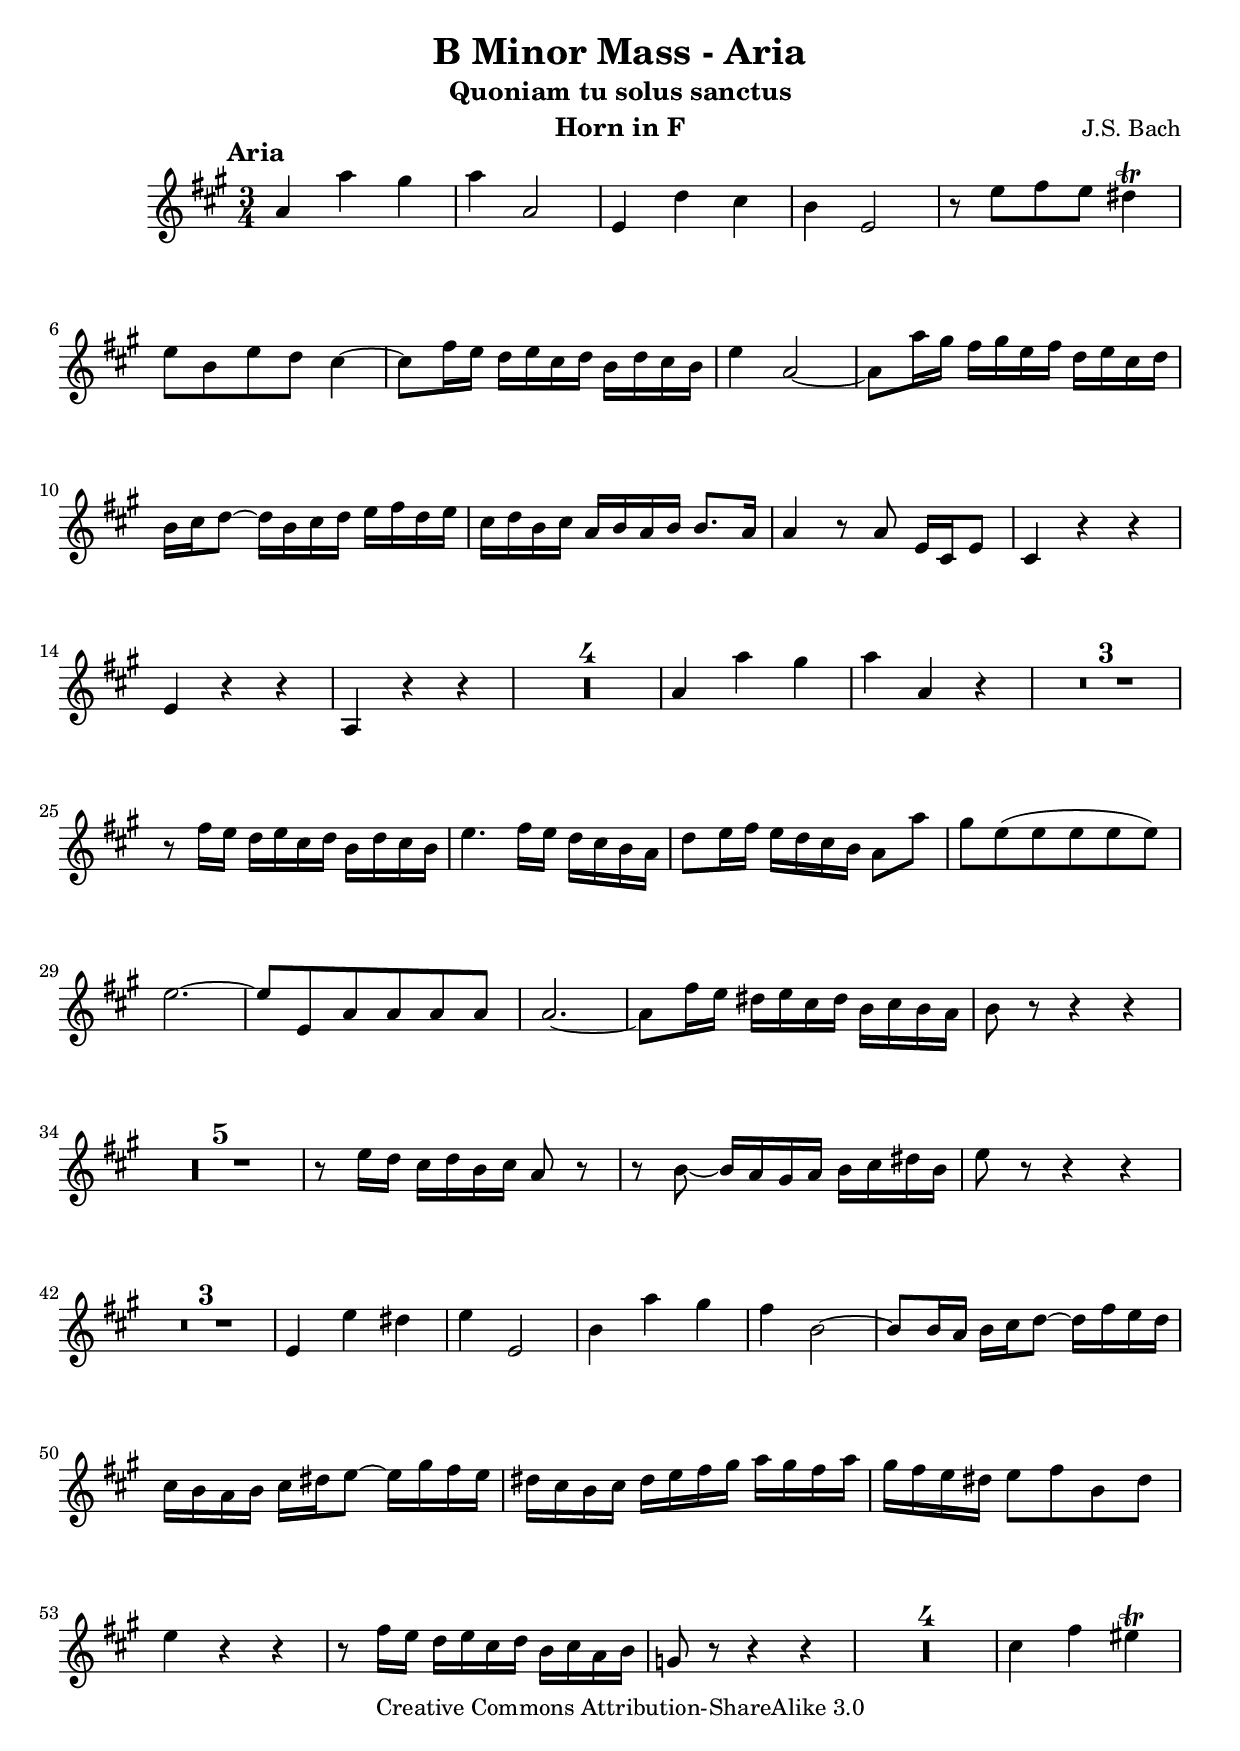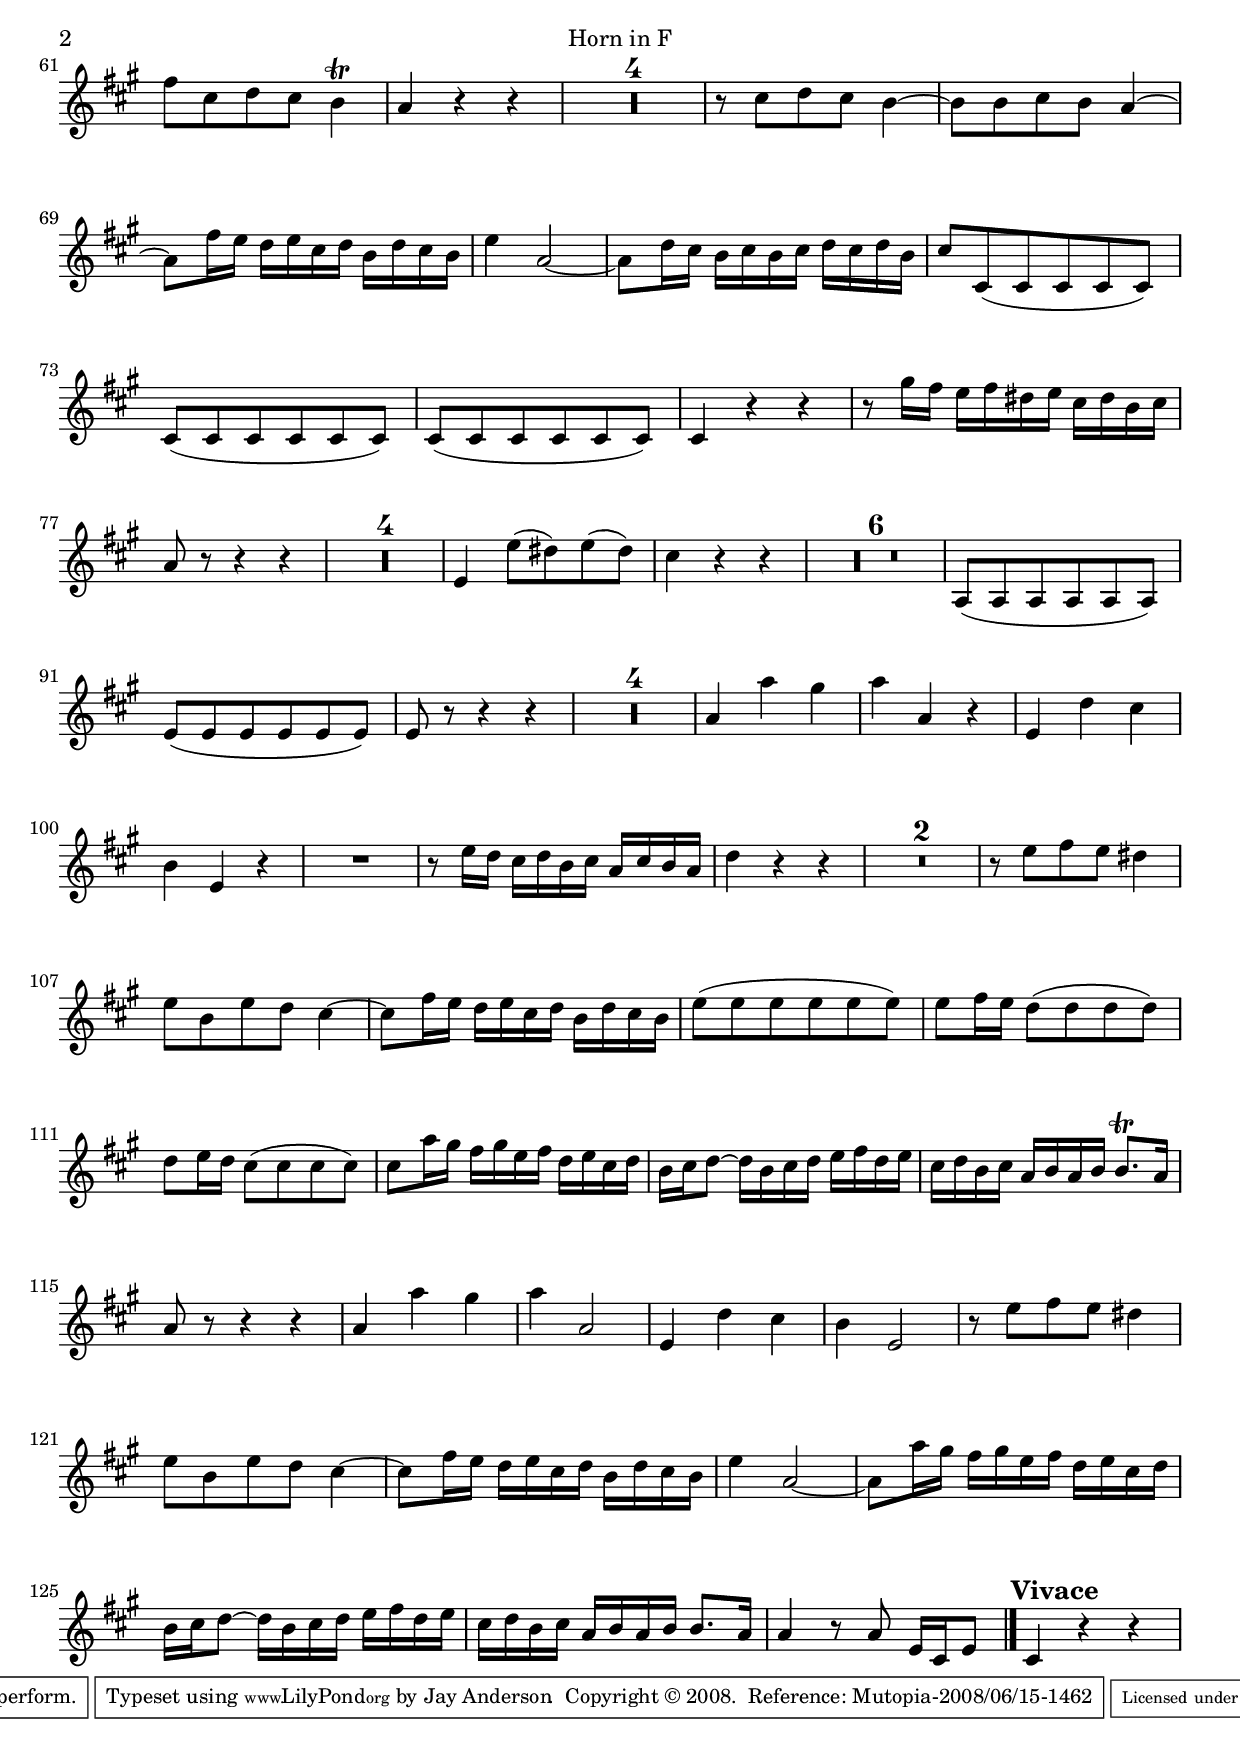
\version "2.11.48"

\include "defs.lyi" 
hornAria = \relative c''
{
  \transposition d
  \key c \major
  c4 c' b |
  c c,2 |
  g4 f' e |
  d g,2 |
  r8 g' a g fis4\trill |
  g8 d g f e4~ |
  e8 a16 g f g e f d f e d |
  g4 c,2~ |
  c8 c'16 b a b g a f g e f |
  d e f8~ f16 d e f g a f g |
  e f d e c d c d d8. c16 |
  c4 r8 c8 g16 e g8 |
  e4 r r |
  g r r |
  c, r r |
  R2.*4 |
  c'4 c' b |
  c c, r |
  R2.*3 |
  r8 a'16 g f g e f d f e d |
  g4. a16 g f e d c |
  f8 g16 a g f e d c8 c' |
  b g( g g g g) |
  g2.~ |
  g8 g, c c c c |
  c2.~ |
  c8 a'16 g fis g e fis d e d c |
  d8 r r4 r |
  R2.*5 |
  r8 g16 f e f d e c8 r |
  r d~ d16 c b c d e fis d |
  g8 r r4 r |
  R2.*3 |
  g,4 g' fis |
  g g,2 |
  d'4 c' b |
  a d,2~ |
  d8 d16 c d e f8~ f16 a g f |
  e d c d e fis g8~ g16 b a g |
  fis e d e fis g a b c b a c |
  b a g fis g8 a d, fis |
  g4 r r |
  r8 a16 g f g e f d e c d |
  bes8 r r4 r |
  R2.*4 |
  e4 a gis\trill |
  a8 e f e d4\trill |
  c r r |
  R2.*4 |
  r8 e f e d4~ |
  d8 d e d c4~ |
  c8 a'16 g f g e f d f e d |
  g4 c,2~ |
  c8 f16 e d e d e f e f d |
  e8 e,( e e e e) |
  e( e e e e e) |
  e( e e e e e) |
  e4 r r |
  r8 b''16 a g a fis g e fis d e |
  c8 r r4 r |
  R2.*4 |
  g4 g'8( fis) g( fis) |
  e4 r r |
  R2.*6 |
  c,8( c c c c c) |
  g'( g g g g g) |
  g r r4 r |
  R2.*4 |
  c4 c' b |
  c c, r |
  g f' e |
  d g, r |
  R2. |
  r8 g'16 f e f d e c e d c |
  f4 r r |
  R2.*2 |
  r8 g a g fis4 |
  g8 d g f e4~ |
  e8 a16 g f g e f d f e d |
  g8( g g g g g) |
  g a16 g f8( f f f) |
  f g16 f e8( e e e) |
  e c'16 b a b g a f g e f |
  d e f8~ f16 d e f g a f g |
  e f d e c d c d d8.\trill c16 |
  c8 r r4 r |
  c4 c' b |
  c c,2 |
  g4 f' e |
  d g,2 |
  r8 g' a g fis4 |
  g8 d g f e4~ |
  e8 a16 g f g e f d f e d |
  g4 c,2~ |
  c8 c'16 b a b g a f g e f |
  d e f8~ f16 d e f g a f g |
  e f d e c d c d d8. c16 |
  c4 r8 c g16 e g8 |

  %vivace
  e4 r r |
}
 

instrument = "Horn in F"

notes = \transpose f d \hornAria

\version "2.11.48"

\include "defs.lyi"

\paper
{
  %first-page-number = 2
  %#(define page-breaking ly:minimal-breaking)
  %#(define page-breaking ly:page-turn-breaking)
  ragged-last-bottom = ##f
}

\book
{
  \include "header.lyi"
  \score
  {
    \new Staff %\with { \consists "Page_turn_engraver" }
    {
      \override Score.PaperColumn #'keep-inside-line = ##t
      \override Score.NonMusicalPaperColumn #'keep-inside-line = ##t
      \set Score.skipBars = ##t
      << \notes \outlineAria >>
    }
  }
}



